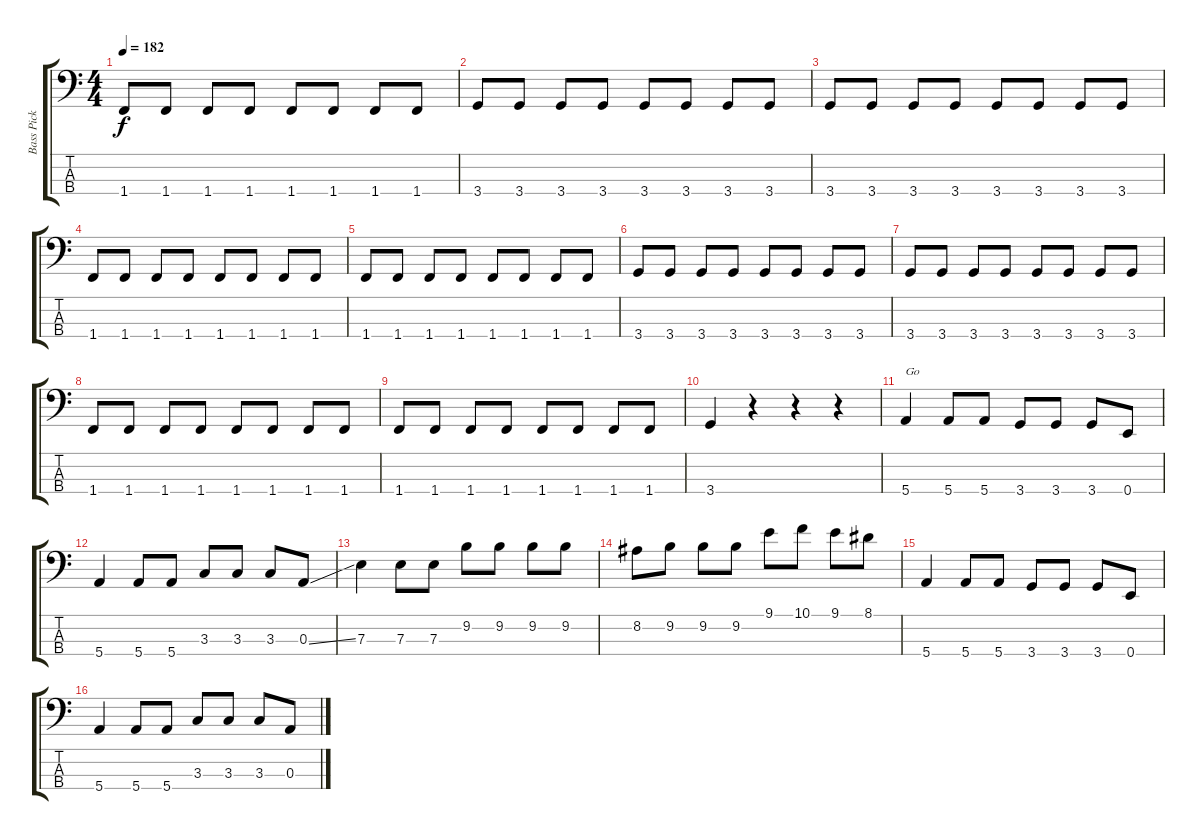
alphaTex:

\track ("Bass Pick" "Bass Pick") {instrument electricbasspick}
\staff {score tabs}
\tuning (G2 D2 A1 E1) {hide}
\ts (4 4)
\tempo 182
\clef f4
\ks c
1.4.8{dy f} 1.4.8 1.4.8 1.4.8 1.4.8 1.4.8 1.4.8 1.4.8 |
3.4.8 3.4.8 3.4.8 3.4.8 3.4.8 3.4.8 3.4.8 3.4.8 |
3.4.8 3.4.8 3.4.8 3.4.8 3.4.8 3.4.8 3.4.8 3.4.8 |
1.4.8 1.4.8 1.4.8 1.4.8 1.4.8 1.4.8 1.4.8 1.4.8 |
1.4.8 1.4.8 1.4.8 1.4.8 1.4.8 1.4.8 1.4.8 1.4.8 |
3.4.8 3.4.8 3.4.8 3.4.8 3.4.8 3.4.8 3.4.8 3.4.8 |
3.4.8 3.4.8 3.4.8 3.4.8 3.4.8 3.4.8 3.4.8 3.4.8 |
1.4.8 1.4.8 1.4.8 1.4.8 1.4.8 1.4.8 1.4.8 1.4.8 |
1.4.8 1.4.8 1.4.8 1.4.8 1.4.8 1.4.8 1.4.8 1.4.8 |
3.4.4 r.4 r.4 r.4 |
5.4.4{txt "Go"} 5.4.8 5.4.8 3.4.8 3.4.8 3.4.8 0.4.8 |
5.4.4 5.4.8 5.4.8 3.3.8 3.3.8 3.3.8 0.3{ss}.8 |
7.3.4 7.3.8 7.3.8 9.2.8 9.2.8 9.2.8 9.2.8 |
8.2.8 9.2.8 9.2.8 9.2.8 9.1.8 10.1.8 9.1.8 8.1.8 |
5.4.4 5.4.8 5.4.8 3.4.8 3.4.8 3.4.8 0.4.8 |
5.4.4 5.4.8 5.4.8 3.3.8 3.3.8 3.3.8 0.3{ss}.8
